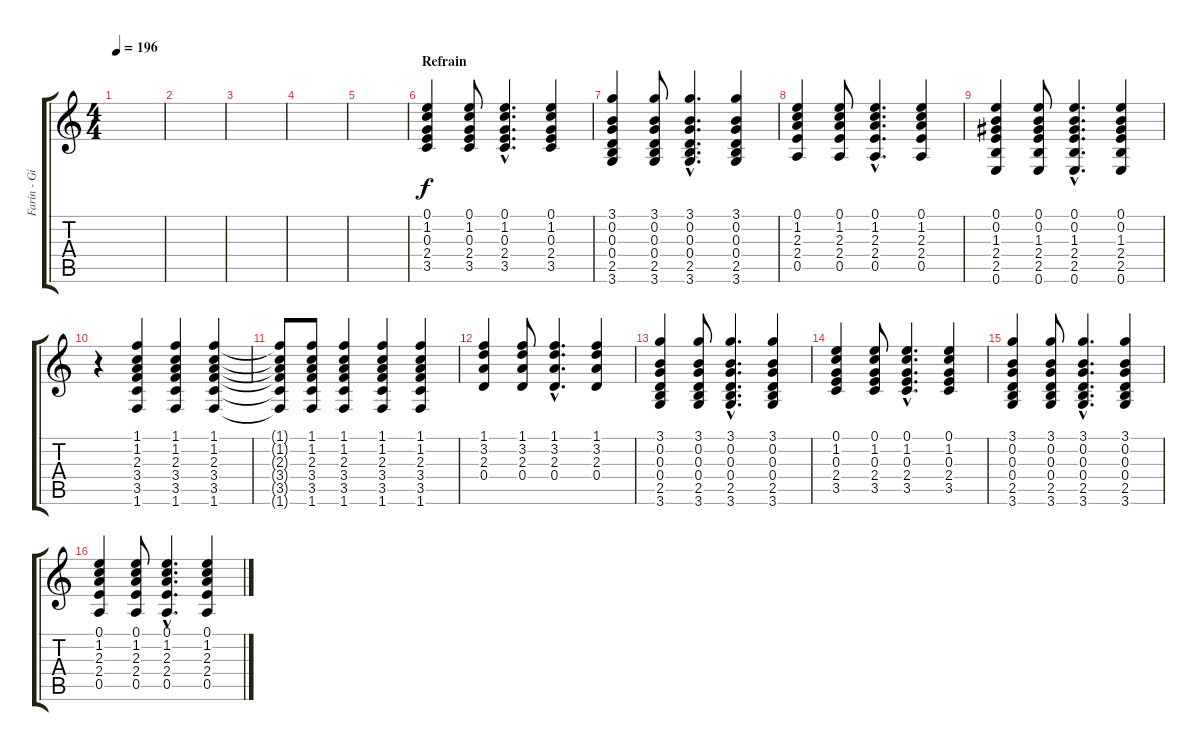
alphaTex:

\track ("Farin - Gitarre 2" "Farin - Gi") {instrument distortionguitar}
\staff {score tabs}
\tuning (E4 B3 G3 D3 A2 E2) {hide}
\ts (4 4)
\tempo 196
\clef g2
\ks c
|
|
|
|
|
\section ("" "Refrain")
(0.1 1.2 0.3 2.4 3.5).4 (0.1 1.2 0.3 2.4 3.5).8 (0.1{hac} 1.2{hac} 0.3{hac} 2.4{hac} 3.5{hac}).4{d} (0.1 1.2 0.3 2.4 3.5).4 |
(3.1 0.2 0.3 0.4 2.5 3.6).4 (3.1 0.2 0.3 0.4 2.5 3.6).8 (3.1{hac} 0.2{hac} 0.3{hac} 0.4{hac} 2.5{hac} 3.6{hac}).4{d} (3.1 0.2 0.3 0.4 2.5 3.6).4 |
(0.1 1.2 2.3 2.4 0.5).4 (0.1 1.2 2.3 2.4 0.5).8 (0.1{hac} 1.2{hac} 2.3{hac} 2.4{hac} 0.5{hac}).4{d} (0.1 1.2 2.3 2.4 0.5).4 |
(0.1 0.2 1.3 2.4 2.5 0.6).4 (0.1 0.2 1.3 2.4 2.5 0.6).8 (0.1{hac} 0.2{hac} 1.3{hac} 2.4{hac} 2.5{hac} 0.6{hac}).4{d} (0.1 0.2 1.3 2.4 2.5 0.6).4 |
r.4 (1.1 1.2 2.3 3.4 3.5 1.6).4 (1.1 1.2 2.3 3.4 3.5 1.6).4 (1.1 1.2 2.3 3.4 3.5 1.6).4 |
(1.1{t} 1.2{t} 2.3{t} 3.4{t} 3.5{t} 1.6{t}).8 (1.1 1.2 2.3 3.4 3.5 1.6).8 (1.1 1.2 2.3 3.4 3.5 1.6).4 (1.1 1.2 2.3 3.4 3.5 1.6).4 (1.1 1.2 2.3 3.4 3.5 1.6).4 |
(1.1 3.2 2.3 0.4).4 (1.1 3.2 2.3 0.4).8 (1.1{hac} 3.2{hac} 2.3{hac} 0.4{hac}).4{d} (1.1 3.2 2.3 0.4).4 |
(3.1 0.2 0.3 0.4 2.5 3.6).4 (3.1 0.2 0.3 0.4 2.5 3.6).8 (3.1{hac} 0.2{hac} 0.3{hac} 0.4{hac} 2.5{hac} 3.6{hac}).4{d} (3.1 0.2 0.3 0.4 2.5 3.6).4 |
(0.1 1.2 0.3 2.4 3.5).4 (0.1 1.2 0.3 2.4 3.5).8 (0.1{hac} 1.2{hac} 0.3{hac} 2.4{hac} 3.5{hac}).4{d} (0.1 1.2 0.3 2.4 3.5).4 |
(3.1 0.2 0.3 0.4 2.5 3.6).4 (3.1 0.2 0.3 0.4 2.5 3.6).8 (3.1{hac} 0.2{hac} 0.3{hac} 0.4{hac} 2.5{hac} 3.6{hac}).4{d} (3.1 0.2 0.3 0.4 2.5 3.6).4 |
(0.1 1.2 2.3 2.4 0.5).4 (0.1 1.2 2.3 2.4 0.5).8 (0.1{hac} 1.2{hac} 2.3{hac} 2.4{hac} 0.5{hac}).4{d} (0.1 1.2 2.3 2.4 0.5).4
